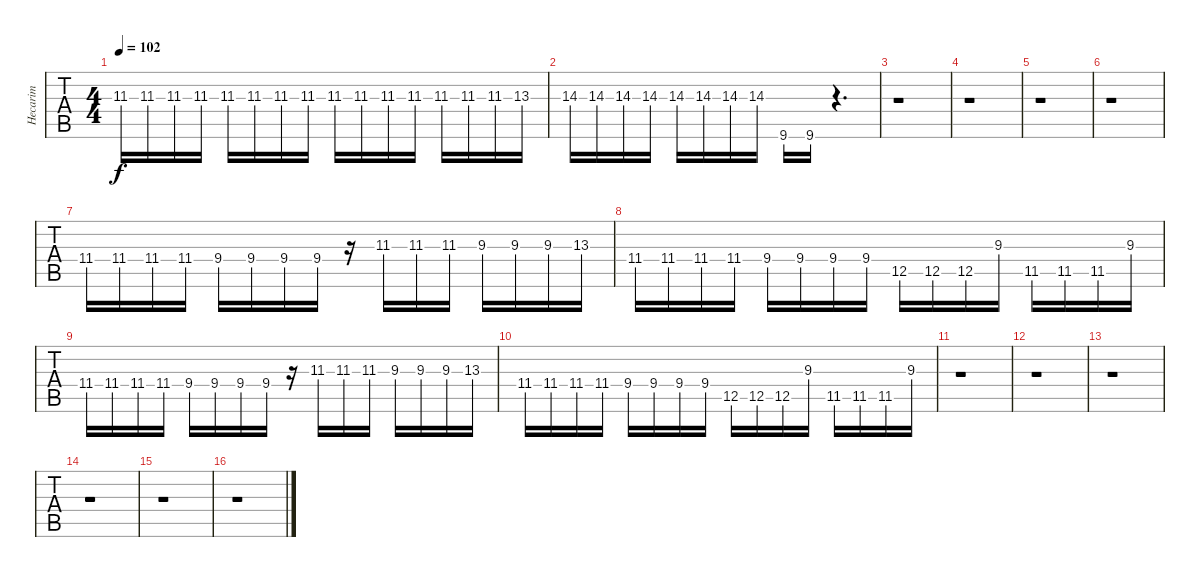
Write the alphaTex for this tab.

\track ("Hecarim" "Hecarim") {instrument lead2sawtooth}
\staff {tabs}
\tuning (C3 G2 D2 A1 E1 B0) {hide}
\ts (4 4)
\tempo 102
\clef f4
\ks g#minor
11.3.16{dy f} 11.3.16 11.3.16 11.3.16 11.3.16 11.3.16 11.3.16 11.3.16 11.3.16 11.3.16 11.3.16 11.3.16 11.3.16 11.3.16 11.3.16 13.3.16 |
14.3.16 14.3.16 14.3.16 14.3.16 14.3.16 14.3.16 14.3.16 14.3.16 9.6.16 9.6.16 r.4{d} |
r.1 |
r.1 |
r.1 |
r.1 |
11.4.16 11.4.16 11.4.16 11.4.16 9.4.16 9.4.16 9.4.16 9.4.16 r.16 11.3.16 11.3.16 11.3.16 9.3.16 9.3.16 9.3.16 13.3.16 |
11.4.16 11.4.16 11.4.16 11.4.16 9.4.16 9.4.16 9.4.16 9.4.16 12.5.16 12.5.16 12.5.16 9.3.16 11.5.16 11.5.16 11.5.16 9.3.16 |
11.4.16 11.4.16 11.4.16 11.4.16 9.4.16 9.4.16 9.4.16 9.4.16 r.16 11.3.16 11.3.16 11.3.16 9.3.16 9.3.16 9.3.16 13.3.16 |
11.4.16 11.4.16 11.4.16 11.4.16 9.4.16 9.4.16 9.4.16 9.4.16 12.5.16 12.5.16 12.5.16 9.3.16 11.5.16 11.5.16 11.5.16 9.3.16 |
r.1 |
r.1 |
r.1 |
r.1 |
r.1 |
r.1
